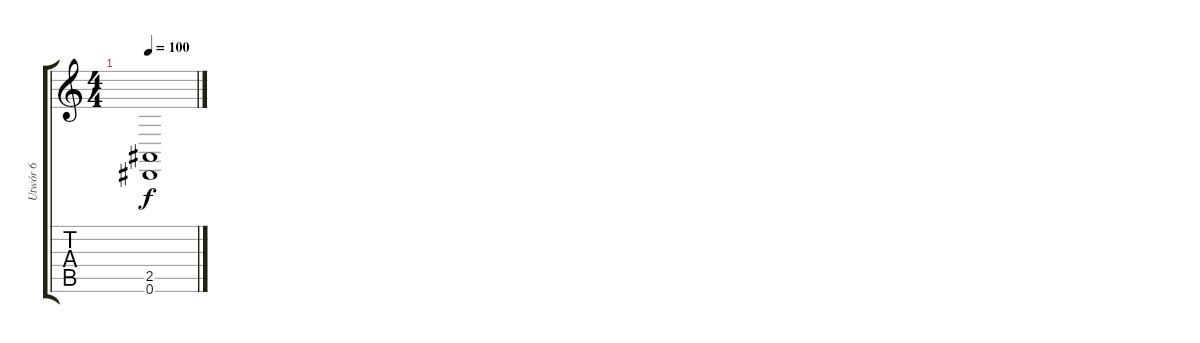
\track ("Utwór 6" "Utwór 6") {instrument synthstrings2}
\staff {score tabs}
\tuning (Eb4 Bb3 Gb3 Db3 Ab2 Eb2) {hide}
\ts (4 4)
\tempo 100
\clef g2
\ks c
(2.5{t} 0.6{t}).1{dy f}
